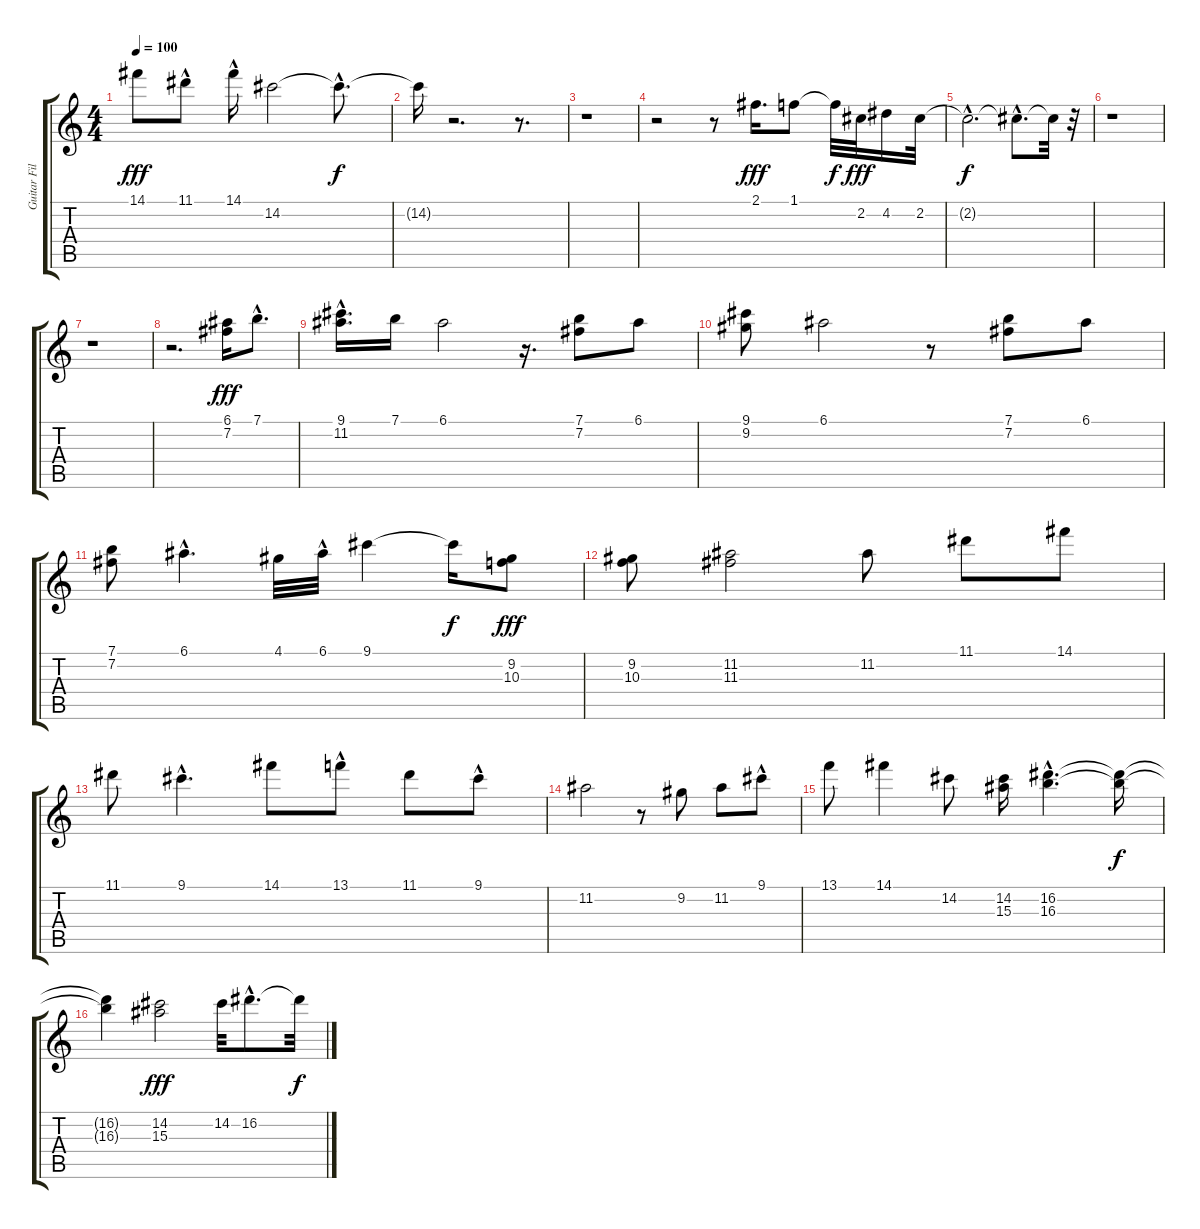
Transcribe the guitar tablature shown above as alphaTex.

\track ("Guitar Fills" "Guitar Fil") {instrument electricguitarjazz}
\staff {score tabs}
\tuning (E4 B3 G3 D3 A2 E2) {hide}
\ts (4 4)
\tempo 100
\clef g2
\ks c
14.1.8{dy fff} 11.1{hac}.8 14.1{hac}.16 14.2.2 14.2{hac t}.8{d dy f} |
14.2{t}.16 r.2{d} r.8{d} |
r.1 |
r.2 r.8 2.1.16{d dy fff} 1.1.8 1.1{t}.32{dy f} 2.2.32{dy fff} 4.2.16 2.2.32 |
2.2{hac t}.2{d dy f} 2.2{hac t}.8{d} 2.2{t}.32 r.32 |
r.1 |
r.1 |
r.2{d} (6.1 7.2).16{dy fff} 7.1{hac}.8{d} |
(9.1{hac} 11.2).16{d} 7.1.16 6.1.2 r.16{d} (7.1 7.2).8 6.1.8 |
(9.1 9.2).8 6.1.2 r.8 (7.1 7.2).8 6.1.8 |
(7.1 7.2).8 6.1{hac}.4{d} 4.1.32 6.1{hac}.32 9.1.4 9.1{t}.16{dy f} (9.2 10.3).8{dy fff} |
(9.2 10.3).8 (11.2 11.3).2 11.2.8 11.1.8 14.1.8 |
11.1.8 9.1{hac}.4{d} 14.1.8 13.1{hac}.8 11.1.8 9.1{hac}.8 |
11.2.2 r.8 9.2.8 11.2.8 9.1{hac}.8 |
13.1.8 14.1.4 14.2.8 (14.2 15.3).16 (16.2{hac} 16.3{hac}).4{d} (16.2{t} 16.3{t}).16{dy f} |
(16.2{t} 16.3{t}).4 (14.2 15.3).2{dy fff} 14.2.32 16.2{hac}.8{d} 16.2{t}.32{dy f}
